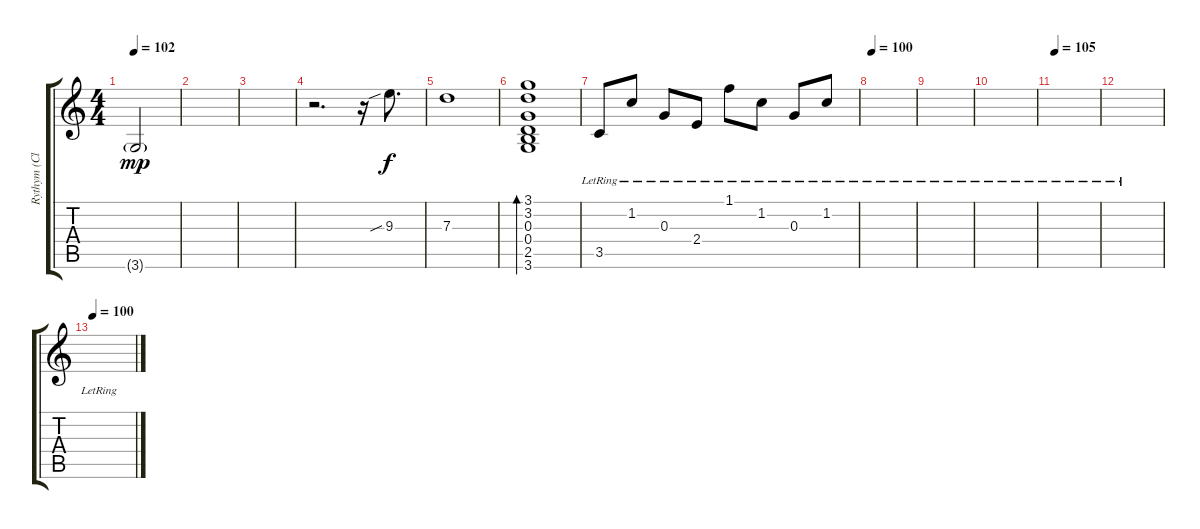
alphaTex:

\track ("Rythym (Clean)" "Rythym (Cl") {instrument electricguitarclean}
\staff {score tabs}
\tuning (E4 B3 G3 D3 A2 E2) {hide}
\ts (4 4)
\tempo 102
\clef g2
\ks c
3.6{g}.2{dy mp} |
|
|
r.2{d} r.16 9.3{sib}.8{d dy f} |
7.3.1 |
(3.1 3.2 0.3 0.4 2.5 3.6).1{bd 120} |
3.5{lr}.8 1.2{lr}.8 0.3{lr}.8 2.4{lr}.8 1.1{lr}.8 1.2{lr}.8 0.3{lr}.8 1.2{lr}.8 |
\tempo 100
|
|
|
\tempo 105
|
|
\tempo 100
